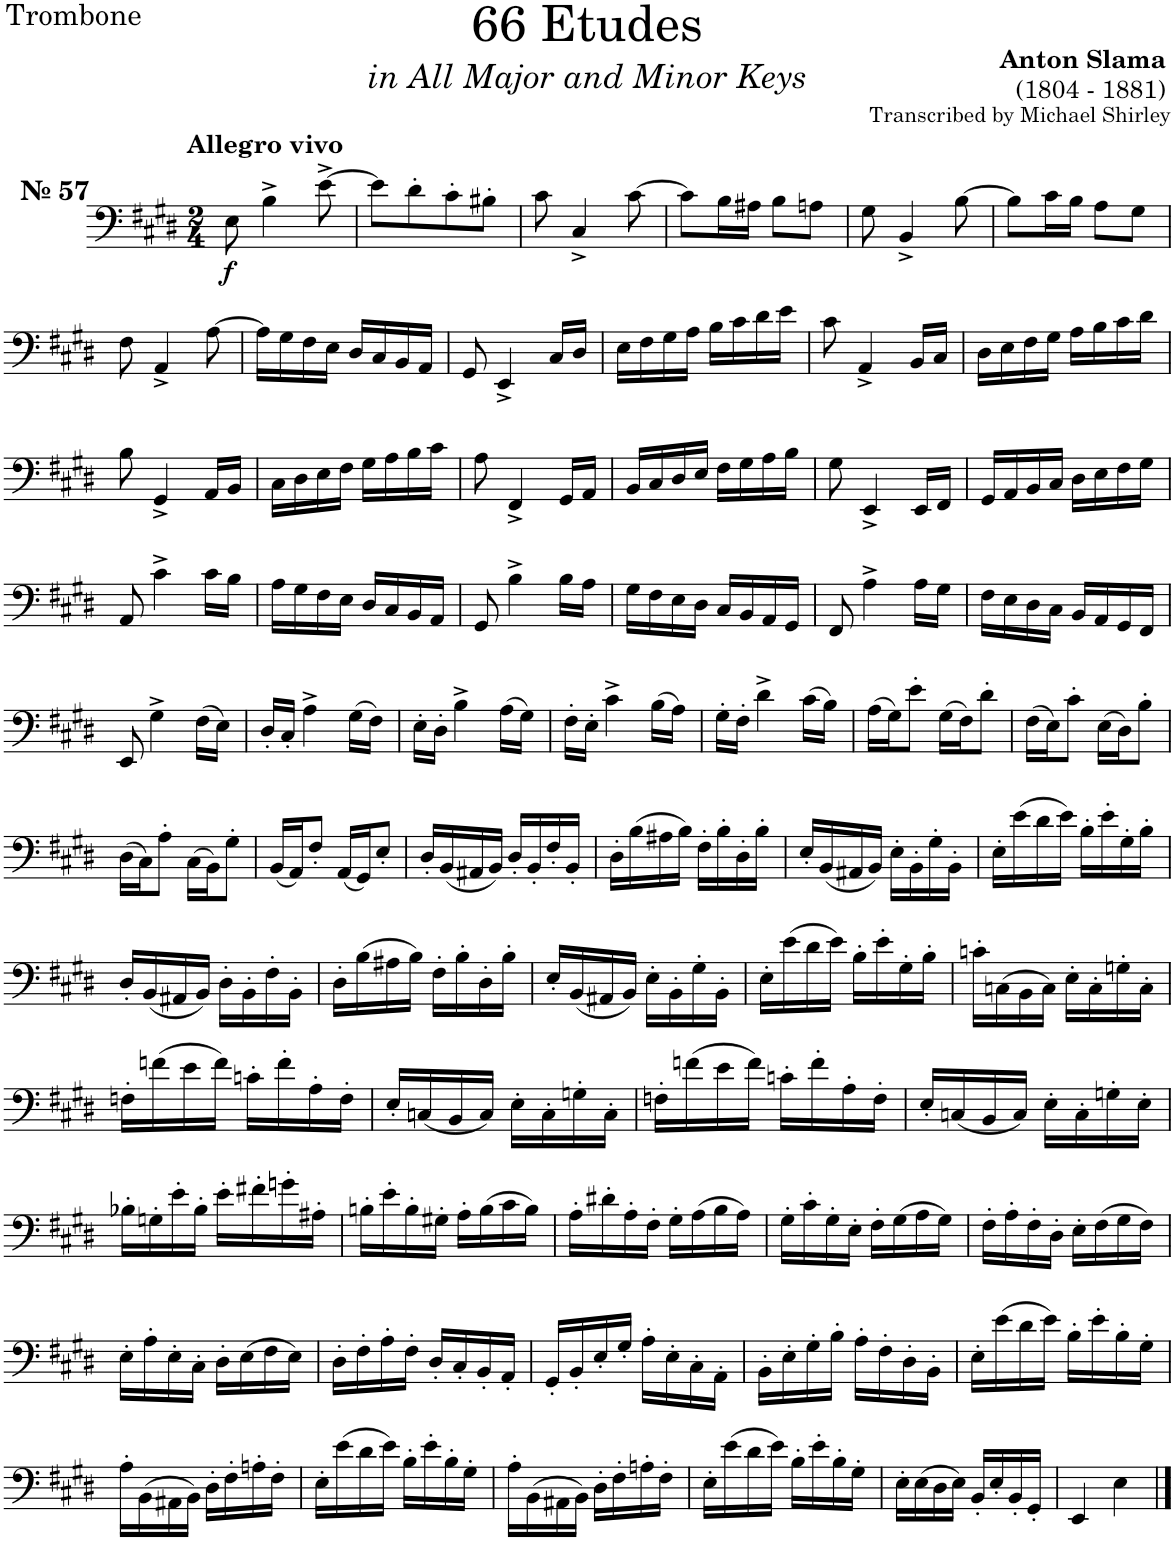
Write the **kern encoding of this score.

**kern	**dynam
*part1	*part1
*staff1	*staff1
*I"Trombone	*
*I'Tbn.	*
*clefF4	*
*k[f#c#g#d#]	*
*M2/4	*
=1	=1
!LO:TX:a:B:t=Allegro vivo	!
!LO:TX:a:B:t=№ 57	!
!	!LO:DY:b
8E\	f
4B^\	.
[>8e^\	.
=2	=2
8e\L]	.
8d#'\	.
8c#'\	.
8B#X'\J	.
=3	=3
8c#\	.
4C#^/	.
[>8c#\	.
=4	=4
8c#\L]	.
16B\L	.
16A#X\JJ	.
8B\L	.
8An\J	.
=5	=5
8G#\	.
4BB^/	.
[>8B\	.
=6	=6
8B\L]	.
16c#\L	.
16B\JJ	.
8A\L	.
8G#\J	.
!!LO:LB:g=z
=7	=7
8F#\	.
4AA^/	.
[>8A\	.
=8	=8
16A\LL]	.
16G#\	.
16F#\	.
16E\JJ	.
16D#/LL	.
16C#/	.
16BB/	.
16AA/JJ	.
=9	=9
8GG#/	.
4EE^/	.
16C#/LL	.
16D#/JJ	.
=10	=10
16E\LL	.
16F#\	.
16G#\	.
16A\JJ	.
16B\LL	.
16c#\	.
16d#\	.
16e\JJ	.
=11	=11
8c#\	.
4AA^/	.
16BB/LL	.
16C#/JJ	.
=12	=12
16D#\LL	.
16E\	.
16F#\	.
16G#\JJ	.
16A\LL	.
16B\	.
16c#\	.
16d#\JJ	.
!!LO:LB:g=z
=13	=13
8B\	.
4GG#^/	.
16AA/LL	.
16BB/JJ	.
=14	=14
16C#\LL	.
16D#\	.
16E\	.
16F#\JJ	.
16G#\LL	.
16A\	.
16B\	.
16c#\JJ	.
=15	=15
8A\	.
4FF#^/	.
16GG#/LL	.
16AA/JJ	.
=16	=16
16BB/LL	.
16C#/	.
16D#/	.
16E/JJ	.
16F#\LL	.
16G#\	.
16A\	.
16B\JJ	.
=17	=17
8G#\	.
4EE^/	.
16EE/LL	.
16FF#/JJ	.
=18	=18
16GG#/LL	.
16AA/	.
16BB/	.
16C#/JJ	.
16D#\LL	.
16E\	.
16F#\	.
16G#\JJ	.
!!LO:LB:g=z
=19	=19
8AA/	.
4c#^\	.
16c#\LL	.
16B\JJ	.
=20	=20
16A\LL	.
16G#\	.
16F#\	.
16E\JJ	.
16D#/LL	.
16C#/	.
16BB/	.
16AA/JJ	.
=21	=21
8GG#/	.
4B^\	.
16B\LL	.
16A\JJ	.
=22	=22
16G#\LL	.
16F#\	.
16E\	.
16D#\JJ	.
16C#/LL	.
16BB/	.
16AA/	.
16GG#/JJ	.
=23	=23
8FF#/	.
4A^\	.
16A\LL	.
16G#\JJ	.
=24	=24
16F#\LL	.
16E\	.
16D#\	.
16C#\JJ	.
16BB/LL	.
16AA/	.
16GG#/	.
16FF#/JJ	.
!!LO:LB:g=z
=25	=25
8EE/	.
4G#^\	.
(>16F#\LL	.
16E\JJ)	.
=26	=26
16D#'/LL	.
16C#'/JJ	.
4A^\	.
(16G#\LL	.
16F#\JJ)	.
=27	=27
16E'\LL	.
16D#'\JJ	.
4B^\	.
(>16A\LL	.
16G#\JJ)	.
=28	=28
16F#'\LL	.
16E'\JJ	.
4c#^\	.
(>16B\LL	.
16A\JJ)	.
=29	=29
16G#'\LL	.
16F#'\JJ	.
4d#^\	.
(>16c#\LL	.
16B\JJ)	.
=30	=30
(>16A\LL	.
16G#\J)	.
8e'\J	.
(>16G#\LL	.
16F#\J)	.
8d#'\J	.
=31	=31
(>16F#\LL	.
16E\J)	.
8c#'\J	.
(16E\LL	.
16D#\J)	.
8B'\J	.
!!LO:LB:g=z
=32	=32
(>16D#\LL	.
16C#\J)	.
8A'\J	.
(>16C#\LL	.
16BB\J)	.
8G#'\J	.
=33	=33
(<16BB/LL	.
16AA/J)	.
8F#'/J	.
(<16AA/LL	.
16GG#/J)	.
8E'/J	.
=34	=34
16D#'/LL	.
(<16BB/	.
16AA#X/	.
16BB/JJ)	.
16D#'/LL	.
16BB'/	.
16F#'/	.
16BB'/JJ	.
=35	=35
16D#'\LL	.
(>16B\	.
16A#X\	.
16B\JJ)	.
16F#'\LL	.
16B'\	.
16D#'\	.
16B'\JJ	.
=36	=36
16E'/LL	.
(<16BB/	.
16AA#X/	.
16BB/JJ)	.
16E'\LL	.
16BB'\	.
16G#'\	.
16BB'\JJ	.
=37	=37
16E'\LL	.
(>16e\	.
16d#\	.
16e\JJ)	.
16B'\LL	.
16e'\	.
16G#'\	.
16B'\JJ	.
!!LO:LB:g=z
=38	=38
16D#'/LL	.
(16BB/	.
16AA#X/	.
16BB/JJ)	.
16D#'\LL	.
16BB'\	.
16F#'\	.
16BB'\JJ	.
=39	=39
16D#'\LL	.
(>16B\	.
16A#X\	.
16B\JJ)	.
16F#'\LL	.
16B'\	.
16D#'\	.
16B'\JJ	.
=40	=40
16E'/LL	.
(<16BB/	.
16AA#X/	.
16BB/JJ)	.
16E'\LL	.
16BB'\	.
16G#'\	.
16BB'\JJ	.
=41	=41
16E'\LL	.
(>16e\	.
16d#\	.
16e\JJ)	.
16B'\LL	.
16e'\	.
16G#'\	.
16B'\JJ	.
=42	=42
16cn'\LL	.
(>16Cn\	.
16BB\	.
16C\JJ)	.
16E'\LL	.
16C'\	.
16Gn'\	.
16C'\JJ	.
!!LO:LB:g=z
=43	=43
16Fn'\LL	.
(>16fn\	.
16e\	.
16f\JJ)	.
16cn'\LL	.
16f'\	.
16A'\	.
16F'\JJ	.
=44	=44
16E'/LL	.
(<16Cn/	.
16BB/	.
16C/JJ)	.
16E'\LL	.
16C'\	.
16Gn'\	.
16C'\JJ	.
=45	=45
16Fn'\LL	.
(>16fn\	.
16e\	.
16f\JJ)	.
16cn'\LL	.
16f'\	.
16A'\	.
16F'\JJ	.
=46	=46
16E'/LL	.
(<16Cn/	.
16BB/	.
16C/JJ)	.
16E'\LL	.
16C'\	.
16Gn'\	.
16E'\JJ	.
!!LO:LB:g=z
=47	=47
16B-X'\LL	.
16Gn'\	.
16e'\	.
16B-'\JJ	.
16e'\LL	.
16f#X'\	.
16gn'\	.
16A#X'\JJ	.
=48	=48
16Bn'\LL	.
16e'\	.
16B'\	.
16G#X'\JJ	.
16A'\LL	.
(>16B\	.
16c#\	.
16B\JJ)	.
=49	=49
16A'\LL	.
16d#X'\	.
16A'\	.
16F#'\JJ	.
16G#'\LL	.
(>16A\	.
16B\	.
16A\JJ)	.
=50	=50
16G#'\LL	.
16c#'\	.
16G#'\	.
16E'\JJ	.
16F#'\LL	.
(>16G#\	.
16A\	.
16G#\JJ)	.
=51	=51
16F#'\LL	.
16A'\	.
16F#'\	.
16D#'\JJ	.
16E'\LL	.
(>16F#\	.
16G#\	.
16F#\JJ)	.
!!LO:LB:g=z
=52	=52
16E'\LL	.
16A'\	.
16E'\	.
16C#'\JJ	.
16D#'\LL	.
(>16E\	.
16F#\	.
16E\JJ)	.
=53	=53
16D#'\LL	.
16F#'\	.
16A'\	.
16F#'\JJ	.
16D#'/LL	.
16C#'/	.
16BB'/	.
16AA'/JJ	.
=54	=54
16GG#'/LL	.
16BB'/	.
16E'/	.
16G#'/JJ	.
16A'\LL	.
16E'\	.
16C#'\	.
16AA'\JJ	.
=55	=55
16BB'\LL	.
16E'\	.
16G#'\	.
16B'\JJ	.
16A'\LL	.
16F#'\	.
16D#'\	.
16BB'\JJ	.
=56	=56
16E'\LL	.
(>16e\	.
16d#\	.
16e\JJ)	.
16B'\LL	.
16e'\	.
16B'\	.
16G#'\JJ	.
!!LO:LB:g=z
=57	=57
16A'\LL	.
(>16BB\	.
16AA#X\	.
16BB\JJ)	.
16D#'\LL	.
16F#'\	.
16An'\	.
16F#'\JJ	.
=58	=58
16E'\LL	.
(>16e\	.
16d#\	.
16e\JJ)	.
16B'\LL	.
16e'\	.
16B'\	.
16G#'\JJ	.
=59	=59
16A'\LL	.
(>16BB\	.
16AA#X\	.
16BB\JJ)	.
16D#'\LL	.
16F#'\	.
16An'\	.
16F#'\JJ	.
=60	=60
16E'\LL	.
(>16e\	.
16d#\	.
16e\JJ)	.
16B'\LL	.
16e'\	.
16B'\	.
16G#'\JJ	.
=61	=61
16E'\LL	.
(>16E\	.
16D#\	.
16E\JJ)	.
16BB'/LL	.
16E'/	.
16BB'/	.
16GG#'/JJ	.
=62	=62
4EE/	.
4E\	.
==	==
*-	*-
